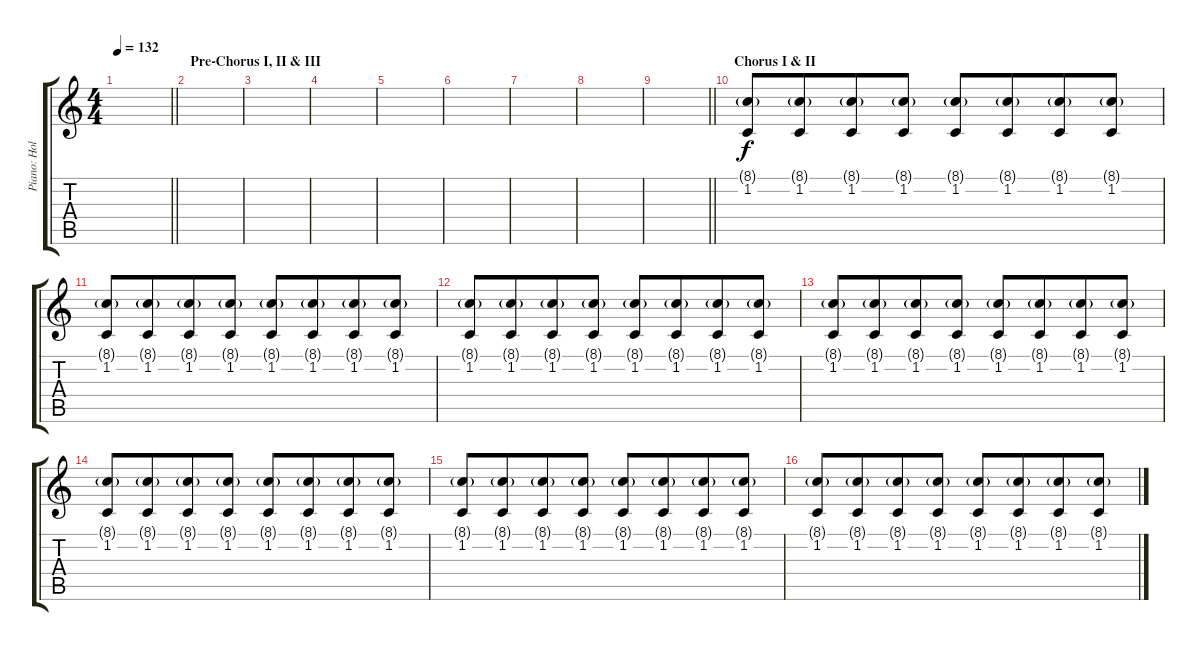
\track ("Piano: Holly" "Piano: Hol") {instrument electricpiano1}
\staff {score tabs}
\tuning (E4 B3 G3 D3 A2 E2) {hide}
\ts (4 4)
\tempo 132
\clef g2
\barLineRight lightlight
\ks c
|
\section ("" "Pre-Chorus I, II & III")
|
|
|
|
|
|
|
\barLineRight lightlight
|
\section ("" "Chorus I & II")
(8.1{g} 1.2).8 (8.1{g} 1.2).8{beam merge} (8.1{g} 1.2).8 (8.1{g} 1.2).8 (8.1{g} 1.2).8 (8.1{g} 1.2).8{beam merge} (8.1{g} 1.2).8 (8.1{g} 1.2).8 |
(8.1{g} 1.2).8 (8.1{g} 1.2).8{beam merge} (8.1{g} 1.2).8 (8.1{g} 1.2).8 (8.1{g} 1.2).8 (8.1{g} 1.2).8{beam merge} (8.1{g} 1.2).8 (8.1{g} 1.2).8 |
(8.1{g} 1.2).8 (8.1{g} 1.2).8{beam merge} (8.1{g} 1.2).8 (8.1{g} 1.2).8 (8.1{g} 1.2).8 (8.1{g} 1.2).8{beam merge} (8.1{g} 1.2).8 (8.1{g} 1.2).8 |
(8.1{g} 1.2).8 (8.1{g} 1.2).8{beam merge} (8.1{g} 1.2).8 (8.1{g} 1.2).8 (8.1{g} 1.2).8 (8.1{g} 1.2).8{beam merge} (8.1{g} 1.2).8 (8.1{g} 1.2).8 |
(8.1{g} 1.2).8 (8.1{g} 1.2).8{beam merge} (8.1{g} 1.2).8 (8.1{g} 1.2).8 (8.1{g} 1.2).8 (8.1{g} 1.2).8{beam merge} (8.1{g} 1.2).8 (8.1{g} 1.2).8 |
(8.1{g} 1.2).8 (8.1{g} 1.2).8{beam merge} (8.1{g} 1.2).8 (8.1{g} 1.2).8 (8.1{g} 1.2).8 (8.1{g} 1.2).8{beam merge} (8.1{g} 1.2).8 (8.1{g} 1.2).8 |
(8.1{g} 1.2).8 (8.1{g} 1.2).8{beam merge} (8.1{g} 1.2).8 (8.1{g} 1.2).8 (8.1{g} 1.2).8 (8.1{g} 1.2).8{beam merge} (8.1{g} 1.2).8 (8.1{g} 1.2).8
